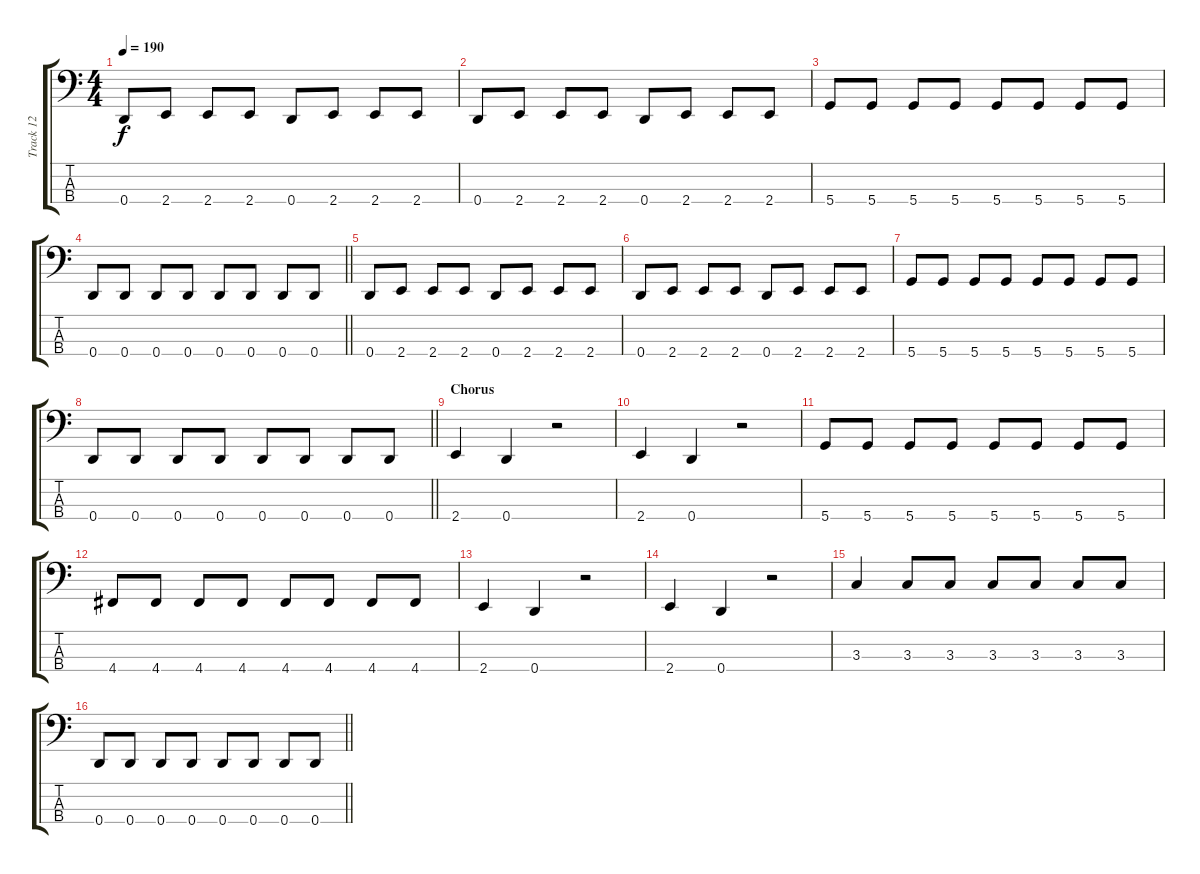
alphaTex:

\track ("Track 12" "Track 12") {instrument electricbassfinger}
\staff {score tabs}
\tuning (G2 D2 A1 D1) {hide}
\ts (4 4)
\tempo 190
\clef f4
\ks c
0.4.8{dy f} 2.4.8 2.4.8 2.4.8 0.4.8 2.4.8 2.4.8 2.4.8 |
0.4.8 2.4.8 2.4.8 2.4.8 0.4.8 2.4.8 2.4.8 2.4.8 |
5.4.8 5.4.8 5.4.8 5.4.8 5.4.8 5.4.8 5.4.8 5.4.8 |
\barLineRight lightlight
0.4.8 0.4.8 0.4.8 0.4.8 0.4.8 0.4.8 0.4.8 0.4.8 |
0.4.8 2.4.8 2.4.8 2.4.8 0.4.8 2.4.8 2.4.8 2.4.8 |
0.4.8 2.4.8 2.4.8 2.4.8 0.4.8 2.4.8 2.4.8 2.4.8 |
5.4.8 5.4.8 5.4.8 5.4.8 5.4.8 5.4.8 5.4.8 5.4.8 |
\barLineRight lightlight
0.4.8 0.4.8 0.4.8 0.4.8 0.4.8 0.4.8 0.4.8 0.4.8 |
\section ("" "Chorus")
2.4.4 0.4.4 r.2 |
2.4.4 0.4.4 r.2 |
5.4.8 5.4.8 5.4.8 5.4.8 5.4.8 5.4.8 5.4.8 5.4.8 |
4.4.8 4.4.8 4.4.8 4.4.8 4.4.8 4.4.8 4.4.8 4.4.8 |
2.4.4 0.4.4 r.2 |
2.4.4 0.4.4 r.2 |
3.3.4 3.3.8 3.3.8 3.3.8 3.3.8 3.3.8 3.3.8 |
\barLineRight lightlight
0.4.8 0.4.8 0.4.8 0.4.8 0.4.8 0.4.8 0.4.8 0.4.8
